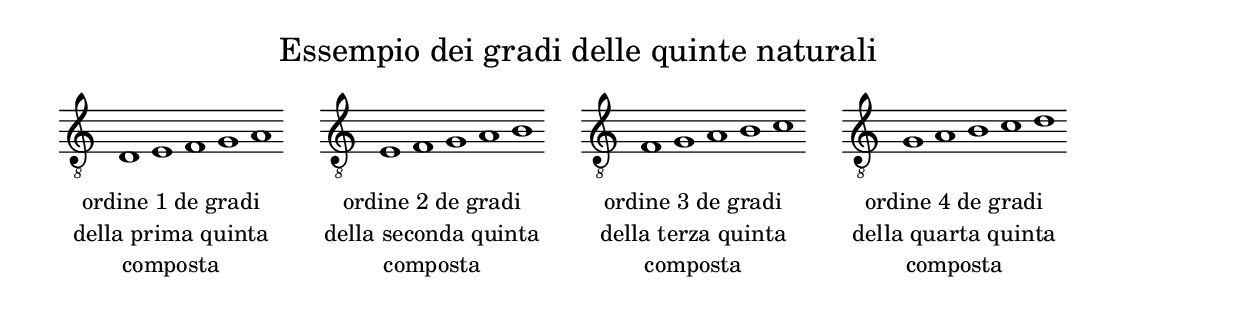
\version "2.22.2"

% Auto generated file

\header {
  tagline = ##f
}

dot = {
   \once \override Script.add-stem-support = ##f
   \once \override Script.toward-stem-shift = 0
   \once \override Script.skyline-horizontal-padding = 0
   \once \override Script.direction = 1
   \once \override Script.font-size = 1
}

\markup {
  \center-column {
    \line {
      \center-align
      \fontsize#3 { \concat { \normal-text "Essempio dei gradi delle quinte naturali"} }
    }
    \null
    \line {
      \center-column {

        \line {
          \score {
            <<
              \new Staff \with { instrumentName = ""} {
                \override Staff.TimeSignature.stencil = ##f
                \override Staff.NoteHead.style = #'baroque
                \accidentalStyle Score.forget
                \cadenzaOn
                \clef "treble_8"
                \key c #`((0 . ,NATURAL) (1 . ,NATURAL) (2 . ,NATURAL)
                          (3 . ,NATURAL) (4 . ,NATURAL) (5 . ,NATURAL)
                          (6 . ,NATURAL))  d1  e1  f1  g1  a1 
                \cadenzaOff
              }
            >>
            \layout {
              \context {
                \Score
                \override SpacingSpanner.common-shortest-duration = #(ly:make-moment 1)
              }
            }
          }
        }
        \null
        \line {
          \left-align {  \normal-text "ordine 1 de gradi" }
        }
        \line {
          \left-align {  \normal-text "della prima quinta" }
        }
        \line {
          \left-align {  \normal-text "composta" }
        }

      }
      \hspace #3 
      \center-column {

        \line {
          \score {
            <<
              \new Staff \with { instrumentName = ""} {
                \override Staff.TimeSignature.stencil = ##f
                \override Staff.NoteHead.style = #'baroque
                \accidentalStyle Score.forget
                \cadenzaOn
                \clef "treble_8"
                \key c #`((0 . ,NATURAL) (1 . ,NATURAL) (2 . ,NATURAL)
                          (3 . ,NATURAL) (4 . ,NATURAL) (5 . ,NATURAL)
                          (6 . ,NATURAL))  e1  f1  g1  a1  b1 
                \cadenzaOff
              }
            >>
            \layout {
              \context {
                \Score
                \override SpacingSpanner.common-shortest-duration = #(ly:make-moment 1)
              }
            }
          }
        }
        \null
        \line {
          \left-align {  \normal-text "ordine 2 de gradi" }
        }
        \line {
          \left-align {  \normal-text "della seconda quinta" }
        }
        \line {
          \left-align {  \normal-text "composta" }
        }

      }
      \hspace #3 
      \center-column {

        \line {
          \score {
            <<
              \new Staff \with { instrumentName = ""} {
                \override Staff.TimeSignature.stencil = ##f
                \override Staff.NoteHead.style = #'baroque
                \accidentalStyle Score.forget
                \cadenzaOn
                \clef "treble_8"
                \key c #`((0 . ,NATURAL) (1 . ,NATURAL) (2 . ,NATURAL)
                          (3 . ,NATURAL) (4 . ,NATURAL) (5 . ,NATURAL)
                          (6 . ,NATURAL))  f1  g1  a1  b1  c'1 
                \cadenzaOff
              }
            >>
            \layout {
              \context {
                \Score
                \override SpacingSpanner.common-shortest-duration = #(ly:make-moment 1)
              }
            }
          }
        }
        \null
        \line {
          \left-align {  \normal-text "ordine 3 de gradi" }
        }
        \line {
          \left-align {  \normal-text "della terza quinta" }
        }
        \line {
          \left-align {  \normal-text "composta" }
        }

      }
      \hspace #3 
      \center-column {

        \line {
          \score {
            <<
              \new Staff \with { instrumentName = ""} {
                \override Staff.TimeSignature.stencil = ##f
                \override Staff.NoteHead.style = #'baroque
                \accidentalStyle Score.forget
                \cadenzaOn
                \clef "treble_8"
                \key c #`((0 . ,NATURAL) (1 . ,NATURAL) (2 . ,NATURAL)
                          (3 . ,NATURAL) (4 . ,NATURAL) (5 . ,NATURAL)
                          (6 . ,NATURAL))  g1  a1  b1  c'1  d'1 
                \cadenzaOff
              }
            >>
            \layout {
              \context {
                \Score
                \override SpacingSpanner.common-shortest-duration = #(ly:make-moment 1)
              }
            }
          }
        }
        \null
        \line {
          \left-align {  \normal-text "ordine 4 de gradi" }
        }
        \line {
          \left-align {  \normal-text "della quarta quinta" }
        }
        \line {
          \left-align {  \normal-text "composta" }
        }

      }
      \hspace #3 

    }
  }
}